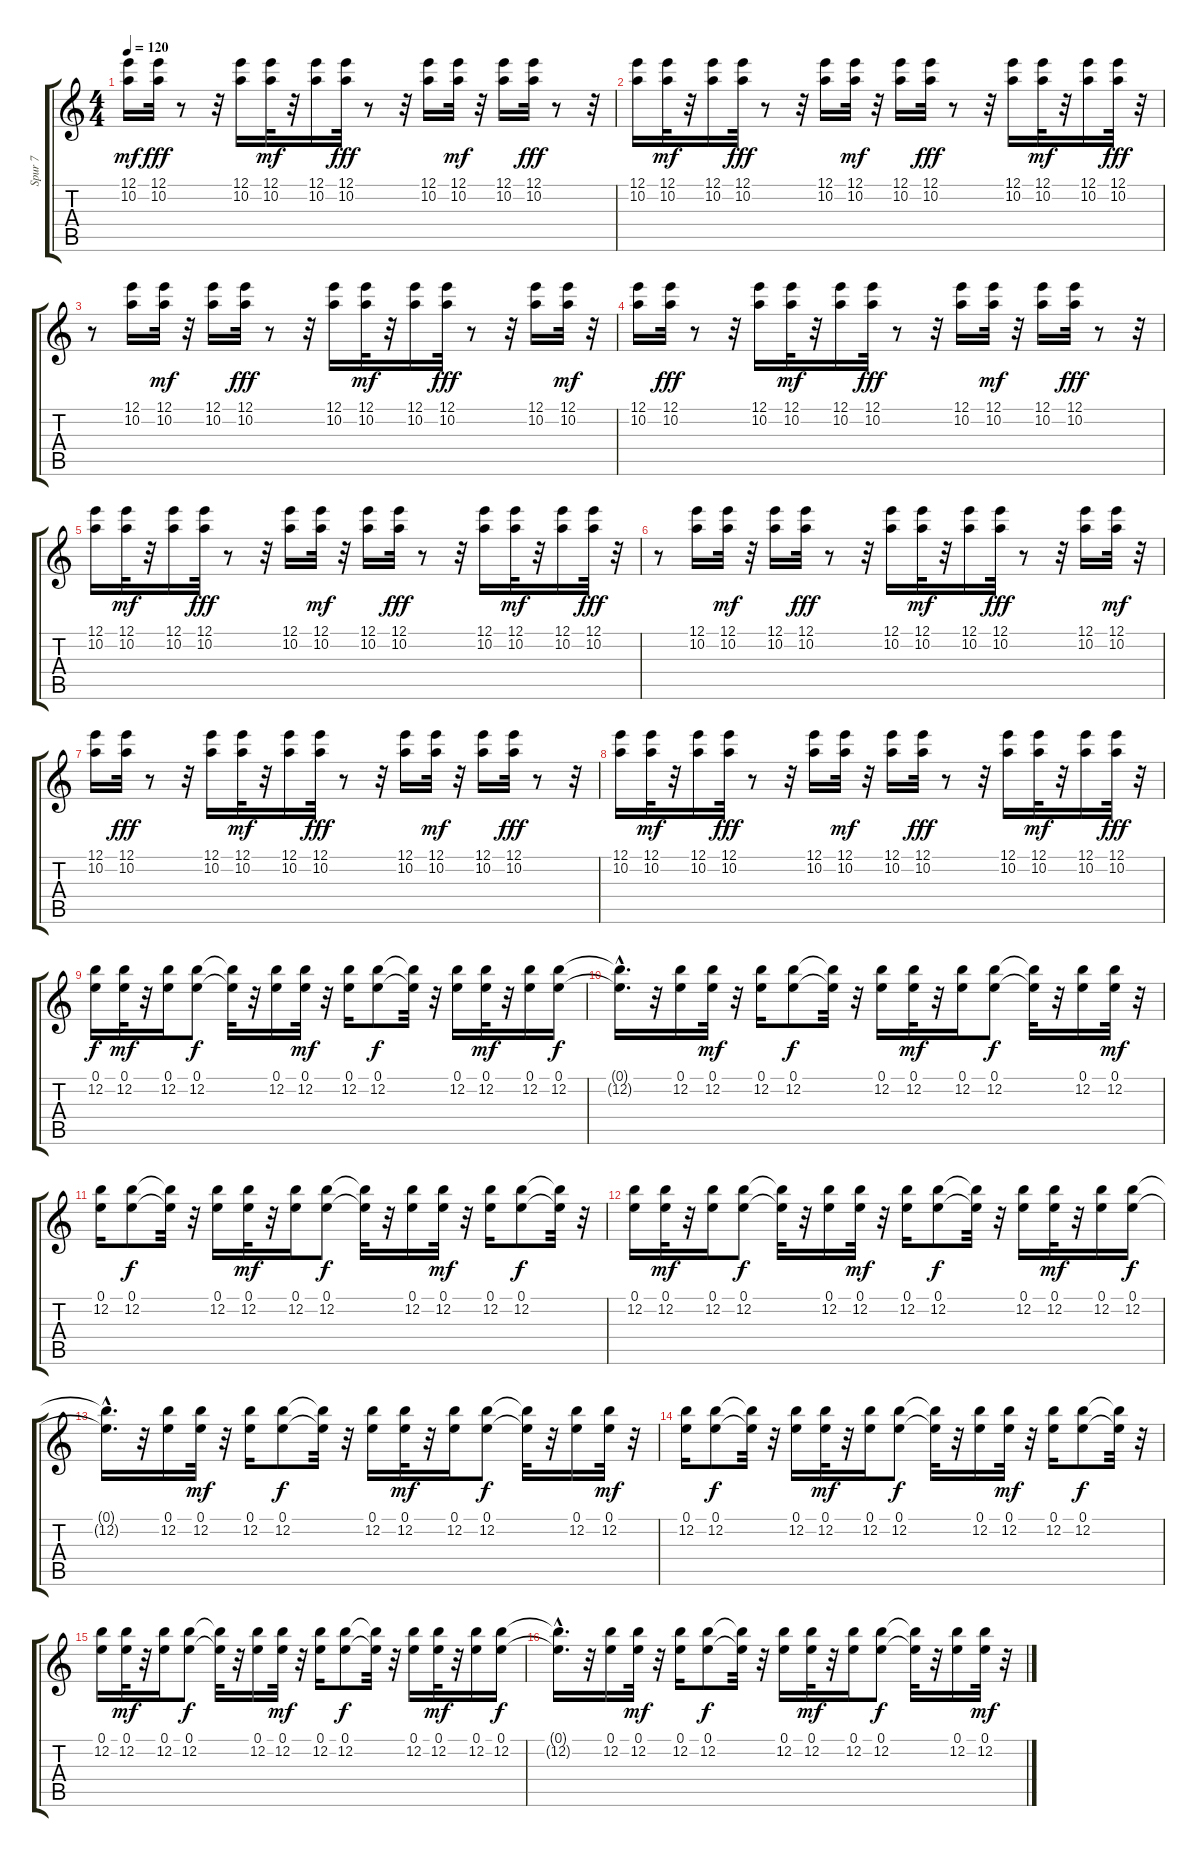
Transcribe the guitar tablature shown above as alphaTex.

\track ("Spur 7" "Spur 7") {instrument acousticguitarnylon}
\staff {score tabs}
\tuning (E4 B3 G3 D3 A2 E2) {hide}
\ts (4 4)
\tempo 120
\clef g2
\ks c
(12.1 10.2).16{dy mf} (12.1 10.2).32{dy fff} r.8 r.32 (12.1 10.2).16 (12.1 10.2).32{dy mf} r.32 (12.1 10.2).16 (12.1 10.2).32{dy fff} r.8 r.32 (12.1 10.2).16 (12.1 10.2).32{dy mf} r.32 (12.1 10.2).16 (12.1 10.2).32{dy fff} r.8 r.32 |
(12.1 10.2).16 (12.1 10.2).32{dy mf} r.32 (12.1 10.2).16 (12.1 10.2).32{dy fff} r.8 r.32 (12.1 10.2).16 (12.1 10.2).32{dy mf} r.32 (12.1 10.2).16 (12.1 10.2).32{dy fff} r.8 r.32 (12.1 10.2).16 (12.1 10.2).32{dy mf} r.32 (12.1 10.2).16 (12.1 10.2).32{dy fff} r.32 |
r.8 (12.1 10.2).16 (12.1 10.2).32{dy mf} r.32 (12.1 10.2).16 (12.1 10.2).32{dy fff} r.8 r.32 (12.1 10.2).16 (12.1 10.2).32{dy mf} r.32 (12.1 10.2).16 (12.1 10.2).32{dy fff} r.8 r.32 (12.1 10.2).16 (12.1 10.2).32{dy mf} r.32 |
(12.1 10.2).16 (12.1 10.2).32{dy fff} r.8 r.32 (12.1 10.2).16 (12.1 10.2).32{dy mf} r.32 (12.1 10.2).16 (12.1 10.2).32{dy fff} r.8 r.32 (12.1 10.2).16 (12.1 10.2).32{dy mf} r.32 (12.1 10.2).16 (12.1 10.2).32{dy fff} r.8 r.32 |
(12.1 10.2).16 (12.1 10.2).32{dy mf} r.32 (12.1 10.2).16 (12.1 10.2).32{dy fff} r.8 r.32 (12.1 10.2).16 (12.1 10.2).32{dy mf} r.32 (12.1 10.2).16 (12.1 10.2).32{dy fff} r.8 r.32 (12.1 10.2).16 (12.1 10.2).32{dy mf} r.32 (12.1 10.2).16 (12.1 10.2).32{dy fff} r.32 |
r.8 (12.1 10.2).16 (12.1 10.2).32{dy mf} r.32 (12.1 10.2).16 (12.1 10.2).32{dy fff} r.8 r.32 (12.1 10.2).16 (12.1 10.2).32{dy mf} r.32 (12.1 10.2).16 (12.1 10.2).32{dy fff} r.8 r.32 (12.1 10.2).16 (12.1 10.2).32{dy mf} r.32 |
(12.1 10.2).16 (12.1 10.2).32{dy fff} r.8 r.32 (12.1 10.2).16 (12.1 10.2).32{dy mf} r.32 (12.1 10.2).16 (12.1 10.2).32{dy fff} r.8 r.32 (12.1 10.2).16 (12.1 10.2).32{dy mf} r.32 (12.1 10.2).16 (12.1 10.2).32{dy fff} r.8 r.32 |
(12.1 10.2).16 (12.1 10.2).32{dy mf} r.32 (12.1 10.2).16 (12.1 10.2).32{dy fff} r.8 r.32 (12.1 10.2).16 (12.1 10.2).32{dy mf} r.32 (12.1 10.2).16 (12.1 10.2).32{dy fff} r.8 r.32 (12.1 10.2).16 (12.1 10.2).32{dy mf} r.32 (12.1 10.2).16 (12.1 10.2).32{dy fff} r.32 |
(0.1 12.2).16{dy f} (0.1 12.2).32{dy mf} r.32 (0.1 12.2).16 (0.1 12.2).8{dy f} (0.1{t} 12.2{t}).32 r.32 (0.1 12.2).16 (0.1 12.2).32{dy mf} r.32 (0.1 12.2).16 (0.1 12.2).8{dy f} (0.1{t} 12.2{t}).32 r.32 (0.1 12.2).16 (0.1 12.2).32{dy mf} r.32 (0.1 12.2).16 (0.1 12.2).16{dy f} |
(0.1{hac t} 12.2{hac t}).16{d} r.32 (0.1 12.2).16 (0.1 12.2).32{dy mf} r.32 (0.1 12.2).16 (0.1 12.2).8{dy f} (0.1{t} 12.2{t}).32 r.32 (0.1 12.2).16 (0.1 12.2).32{dy mf} r.32 (0.1 12.2).16 (0.1 12.2).8{dy f} (0.1{t} 12.2{t}).32 r.32 (0.1 12.2).16 (0.1 12.2).32{dy mf} r.32 |
(0.1 12.2).16 (0.1 12.2).8{dy f} (0.1{t} 12.2{t}).32 r.32 (0.1 12.2).16 (0.1 12.2).32{dy mf} r.32 (0.1 12.2).16 (0.1 12.2).8{dy f} (0.1{t} 12.2{t}).32 r.32 (0.1 12.2).16 (0.1 12.2).32{dy mf} r.32 (0.1 12.2).16 (0.1 12.2).8{dy f} (0.1{t} 12.2{t}).32 r.32 |
(0.1 12.2).16 (0.1 12.2).32{dy mf} r.32 (0.1 12.2).16 (0.1 12.2).8{dy f} (0.1{t} 12.2{t}).32 r.32 (0.1 12.2).16 (0.1 12.2).32{dy mf} r.32 (0.1 12.2).16 (0.1 12.2).8{dy f} (0.1{t} 12.2{t}).32 r.32 (0.1 12.2).16 (0.1 12.2).32{dy mf} r.32 (0.1 12.2).16 (0.1 12.2).16{dy f} |
(0.1{hac t} 12.2{hac t}).16{d} r.32 (0.1 12.2).16 (0.1 12.2).32{dy mf} r.32 (0.1 12.2).16 (0.1 12.2).8{dy f} (0.1{t} 12.2{t}).32 r.32 (0.1 12.2).16 (0.1 12.2).32{dy mf} r.32 (0.1 12.2).16 (0.1 12.2).8{dy f} (0.1{t} 12.2{t}).32 r.32 (0.1 12.2).16 (0.1 12.2).32{dy mf} r.32 |
(0.1 12.2).16 (0.1 12.2).8{dy f} (0.1{t} 12.2{t}).32 r.32 (0.1 12.2).16 (0.1 12.2).32{dy mf} r.32 (0.1 12.2).16 (0.1 12.2).8{dy f} (0.1{t} 12.2{t}).32 r.32 (0.1 12.2).16 (0.1 12.2).32{dy mf} r.32 (0.1 12.2).16 (0.1 12.2).8{dy f} (0.1{t} 12.2{t}).32 r.32 |
(0.1 12.2).16 (0.1 12.2).32{dy mf} r.32 (0.1 12.2).16 (0.1 12.2).8{dy f} (0.1{t} 12.2{t}).32 r.32 (0.1 12.2).16 (0.1 12.2).32{dy mf} r.32 (0.1 12.2).16 (0.1 12.2).8{dy f} (0.1{t} 12.2{t}).32 r.32 (0.1 12.2).16 (0.1 12.2).32{dy mf} r.32 (0.1 12.2).16 (0.1 12.2).16{dy f} |
(0.1{hac t} 12.2{hac t}).16{d} r.32 (0.1 12.2).16 (0.1 12.2).32{dy mf} r.32 (0.1 12.2).16 (0.1 12.2).8{dy f} (0.1{t} 12.2{t}).32 r.32 (0.1 12.2).16 (0.1 12.2).32{dy mf} r.32 (0.1 12.2).16 (0.1 12.2).8{dy f} (0.1{t} 12.2{t}).32 r.32 (0.1 12.2).16 (0.1 12.2).32{dy mf} r.32
